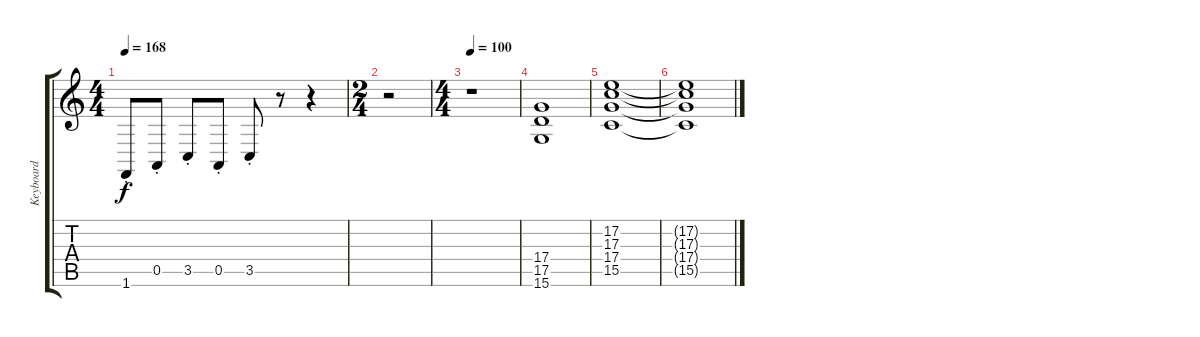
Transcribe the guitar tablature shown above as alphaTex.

\track ("Keyboard" "Keyboard") {instrument lead1square}
\staff {score tabs}
\tuning (E4 B3 G3 D3 A2 E2) {hide}
\ts (4 4)
\tempo 168
\clef g2
\ks c
1.6{st}.8{dy f} 0.5{st}.8 3.5{st}.8 0.5{st}.8 3.5{st}.8 r.8 r.4 |
\ts (2 4)
r.2 |
\ts (4 4)
\tempo 100
r.1 |
(17.4 17.5 15.6).1 |
(17.2 17.3 17.4 15.5).1 |
(17.2{t} 17.3{t} 17.4{t} 15.5{t}).1
